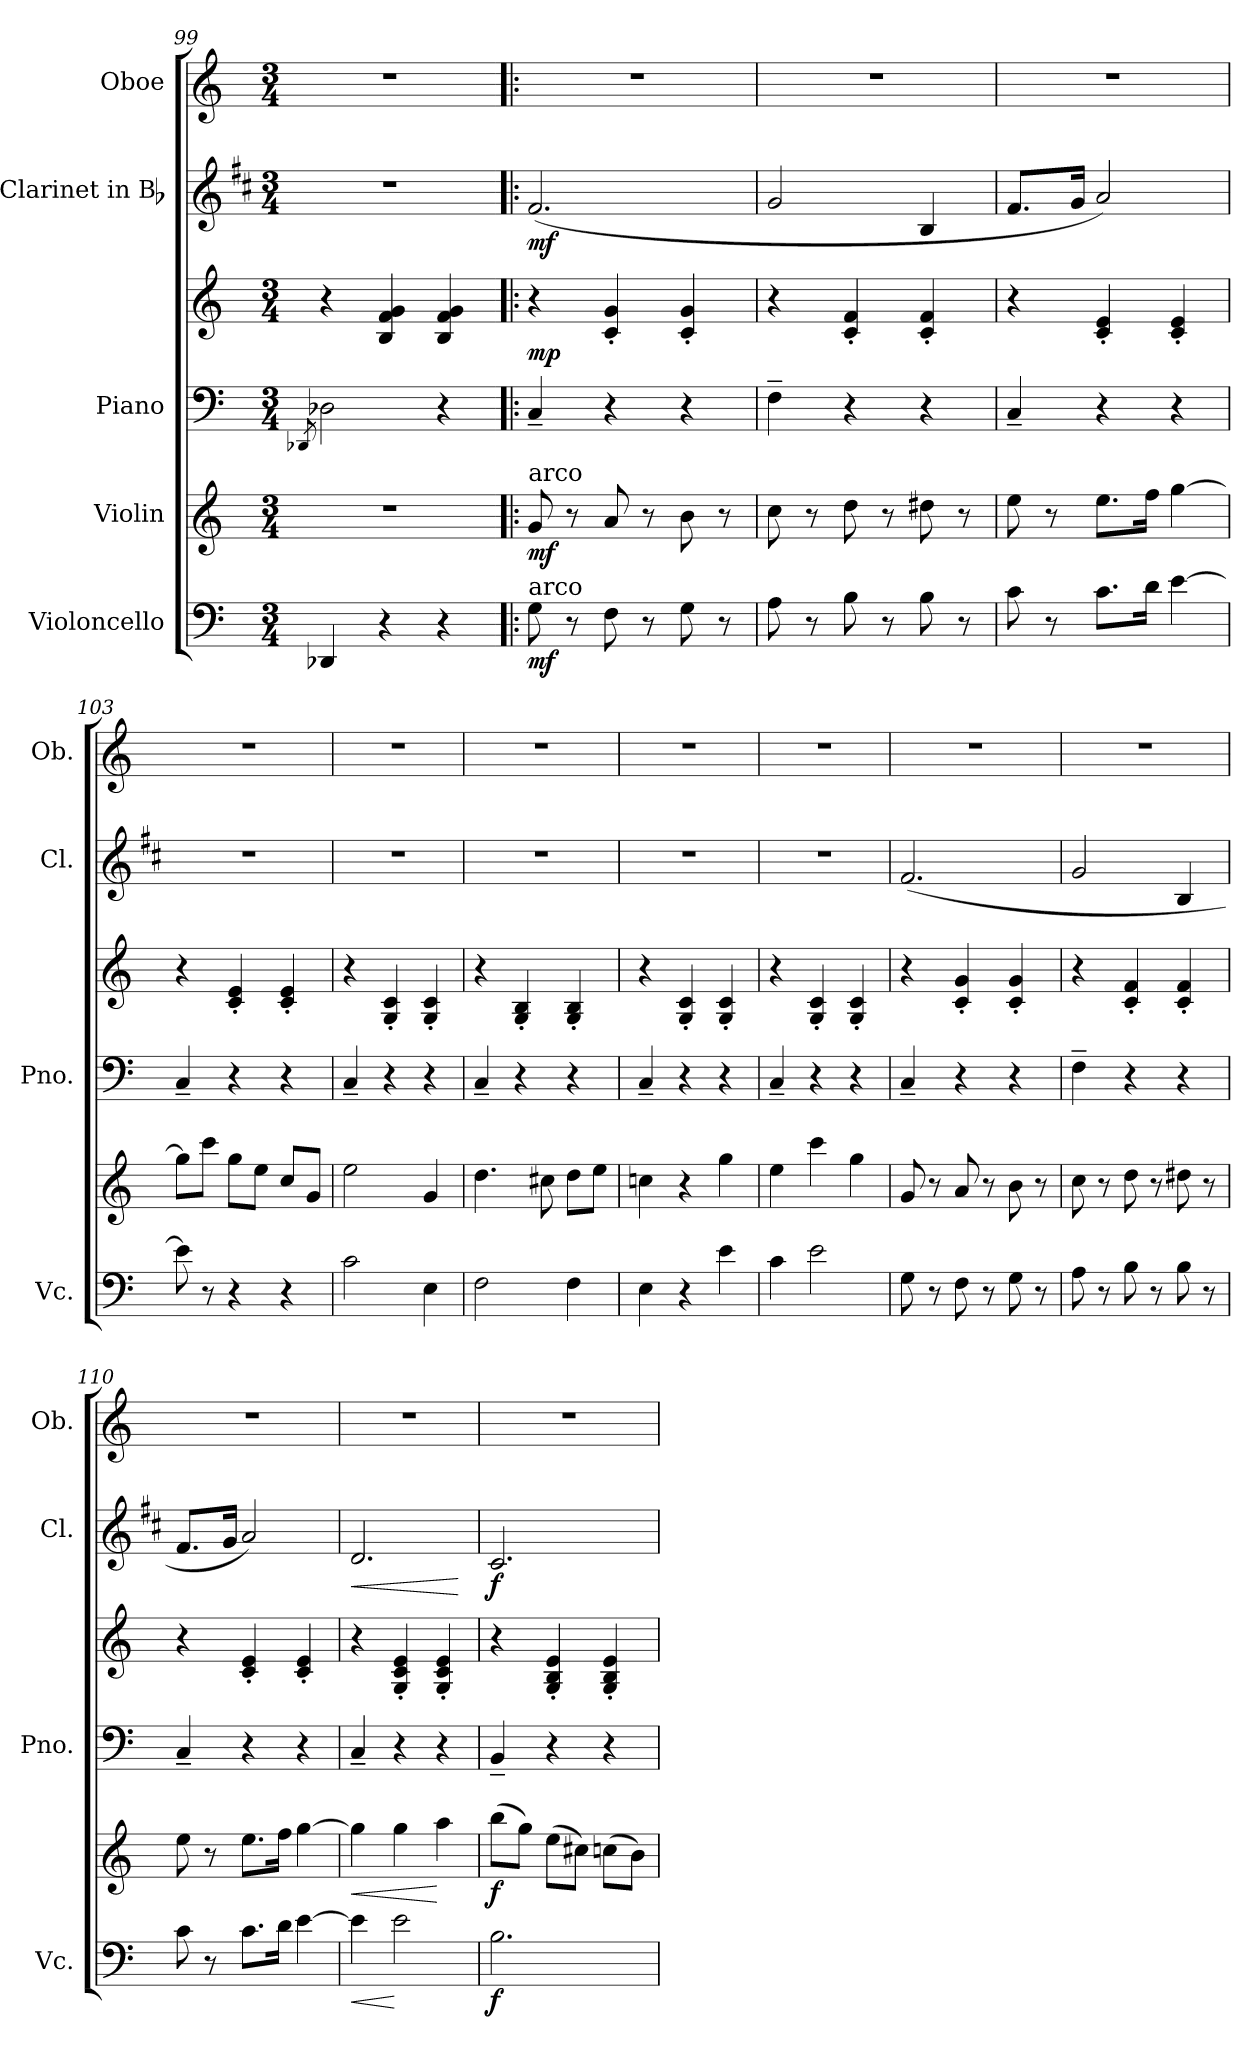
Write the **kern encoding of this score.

**kern	**dynam	**kern	**dynam	**kern	**kern	**dynam	**kern	**dynam	**kern
*part5	*part5	*part4	*part4	*part3	*part3	*part3	*part2	*part2	*part1
*staff6	*staff6	*staff5	*staff5	*staff4	*staff3	*staff3/4	*staff2	*staff2	*staff1
*I"Violoncello	*	*I"Violin	*	*I"Piano	*	*	*I"Clarinet in Bb	*	*I"Oboe
*I'Vc.	*	*	*	*I'Pno.	*	*	*I'Cl.	*	*I'Ob.
*clefF4	*	*clefG2	*	*clefF4	*clefG2	*	*clefG2	*	*clefG2
*	*	*	*	*	*	*	*ITrd1c2	*	*
*k[]	*	*k[]	*	*k[]	*k[]	*	*k[]	*	*k[]
*a:	*	*a:	*	*a:	*a:	*	*a:	*	*a:
*M3/4	*	*M3/4	*	*M3/4	*M3/4	*	*M3/4	*	*M3/4
=99	=99	=99	=99	=99	=99	=99	=99	=99	=99
.	.	.	.	8qDD-Xi/	.	.	.	.	.
!	!	!LO:N:vis=1	!	!	!	!	!LO:N:vis=1	!	!LO:N:vis=1
4DD-Xi/	.	2.r	.	2D-Xi\	4r	.	2.r	.	2.r
4r	.	.	.	.	4Bi/ 4fi 4gi	.	.	.	.
4r	.	.	.	4r	4Bi/ 4fi 4gi	.	.	.	.
=100!|:	=100!|:	=100!|:	=100!|:	=100!|:	=100!|:	=100!|:	=100!|:	=100!|:	=100!|:
!	!	!LO:TX:a:t=arco	!	!	!	!	!	!	!
!LO:TX:a:t=arco	!	!	!	!	!	!	!	!	!
!	!	!	!	!	!	!	!	!	!LO:N:vis=1
8Gi\	mf	8gi/	mf	4C~i/	4r	mp	(2.ei/	mf	2.r
8r	.	8r	.	.	.	.	.	.	.
8Fi\	.	8ai/	.	4r	4ci/' 4gi'	.	.	.	.
8r	.	8r	.	.	.	.	.	.	.
8Gi\	.	8bi\	.	4r	4ci/' 4gi'	.	.	.	.
8r	.	8r	.	.	.	.	.	.	.
=101	=101	=101	=101	=101	=101	=101	=101	=101	=101
!	!	!	!	!	!	!	!	!	!LO:N:vis=1
8Ai\	.	8cci\	.	4F~i\	4r	.	2fi/	.	2.r
8r	.	8r	.	.	.	.	.	.	.
8Bi\	.	8ddi\	.	4r	4ci/' 4fi'	.	.	.	.
8r	.	8r	.	.	.	.	.	.	.
8Bi\	.	8dd#Xi\	.	4r	4ci/' 4fi'	.	4Ai/	.	.
8r	.	8r	.	.	.	.	.	.	.
=102	=102	=102	=102	=102	=102	=102	=102	=102	=102
!	!	!	!	!	!	!	!	!	!LO:N:vis=1
8ci\	.	8eei\	.	4C~i/	4r	.	8.ei/L	.	2.r
8r	.	8r	.	.	.	.	.	.	.
.	.	.	.	.	.	.	16fi/Jk	.	.
8.ci\L	.	8.eei\L	.	4r	4ci/' 4ei'	.	2gi/)	.	.
16di\Jk	.	16ffi\Jk	.	.	.	.	.	.	.
[4ei\	.	[4ggi\	.	4r	4ci/' 4ei'	.	.	.	.
!!LO:LB:g=z
=103	=103	=103	=103	=103	=103	=103	=103	=103	=103
!	!	!	!	!	!	!	!LO:N:vis=1	!	!LO:N:vis=1
8ei\]	.	8ggi\L]	.	4C~i/	4r	.	2.r	.	2.r
8r	.	8ccci\J	.	.	.	.	.	.	.
4r	.	8ggi\L	.	4r	4ci/' 4ei'	.	.	.	.
.	.	8eei\J	.	.	.	.	.	.	.
4r	.	8cci/L	.	4r	4ci/' 4ei'	.	.	.	.
.	.	8gi/J	.	.	.	.	.	.	.
=104	=104	=104	=104	=104	=104	=104	=104	=104	=104
!	!	!	!	!	!	!	!LO:N:vis=1	!	!LO:N:vis=1
2ci\	.	2eei\	.	4C~i/	4r	.	2.r	.	2.r
.	.	.	.	4r	4Gi/' 4ci'	.	.	.	.
4Ei\	.	4gi/	.	4r	4Gi/' 4ci'	.	.	.	.
=105	=105	=105	=105	=105	=105	=105	=105	=105	=105
!	!	!	!	!	!	!	!LO:N:vis=1	!	!LO:N:vis=1
2Fi\	.	4.ddi\	.	4C~i/	4r	.	2.r	.	2.r
.	.	.	.	4r	4Gi/' 4Bi'	.	.	.	.
.	.	8cc#Xi\	.	.	.	.	.	.	.
4Fi\	.	8ddi\L	.	4r	4Gi/' 4Bi'	.	.	.	.
.	.	8eei\J	.	.	.	.	.	.	.
=106	=106	=106	=106	=106	=106	=106	=106	=106	=106
!	!	!	!	!	!	!	!LO:N:vis=1	!	!LO:N:vis=1
4Ei\	.	4ccni\	.	4C~i/	4r	.	2.r	.	2.r
4r	.	4r	.	4r	4Gi/' 4ci'	.	.	.	.
4ei\	.	4ggi\	.	4r	4Gi/' 4ci'	.	.	.	.
=107	=107	=107	=107	=107	=107	=107	=107	=107	=107
!	!	!	!	!	!	!	!LO:N:vis=1	!	!LO:N:vis=1
4ci\	.	4eei\	.	4C~i/	4r	.	2.r	.	2.r
2ei\	.	4ccci\	.	4r	4Gi/' 4ci'	.	.	.	.
.	.	4ggi\	.	4r	4Gi/' 4ci'	.	.	.	.
=108	=108	=108	=108	=108	=108	=108	=108	=108	=108
!	!	!	!	!	!	!	!	!	!LO:N:vis=1
8Gi\	.	8gi/	.	4C~i/	4r	.	(2.ei/	.	2.r
8r	.	8r	.	.	.	.	.	.	.
8Fi\	.	8ai/	.	4r	4ci/' 4gi'	.	.	.	.
8r	.	8r	.	.	.	.	.	.	.
8Gi\	.	8bi\	.	4r	4ci/' 4gi'	.	.	.	.
8r	.	8r	.	.	.	.	.	.	.
=109	=109	=109	=109	=109	=109	=109	=109	=109	=109
!	!	!	!	!	!	!	!	!	!LO:N:vis=1
8Ai\	.	8cci\	.	4F~i\	4r	.	2fi/	.	2.r
8r	.	8r	.	.	.	.	.	.	.
8Bi\	.	8ddi\	.	4r	4ci/' 4fi'	.	.	.	.
8r	.	8r	.	.	.	.	.	.	.
8Bi\	.	8dd#Xi\	.	4r	4ci/' 4fi'	.	4Ai/	.	.
8r	.	8r	.	.	.	.	.	.	.
=110	=110	=110	=110	=110	=110	=110	=110	=110	=110
!	!	!	!	!	!	!	!	!	!LO:N:vis=1
8ci\	.	8eei\	.	4C~i/	4r	.	8.ei/L	.	2.r
8r	.	8r	.	.	.	.	.	.	.
.	.	.	.	.	.	.	16fi/Jk	.	.
8.ci\L	.	8.eei\L	.	4r	4ci/' 4ei'	.	2gi/)	.	.
16di\Jk	.	16ffi\Jk	.	.	.	.	.	.	.
[4ei\	.	[4ggi\	.	4r	4ci/' 4ei'	.	.	.	.
=111	=111	=111	=111	=111	=111	=111	=111	=111	=111
!	!LO:HP:b	!	!LO:HP:b	!	!	!	!	!LO:HP:b	!LO:N:vis=1
4ei\]	<	4ggi\]	<	4C~i/	4r	.	2.ci/	<	2.r
2ei\	[	4ggi\	.	4r	4Gi/' 4ci' 4ei'	.	.	.	.
.	.	4aai\	[	4r	4Gi/' 4ci' 4ei'	.	.	.	.
.	.	.	.	.	.	.	.	[	.
=112	=112	=112	=112	=112	=112	=112	=112	=112	=112
!	!	!	!	!	!	!	!	!	!LO:N:vis=1
2.Bi\	f	(8bbi\L	f	4BB~i/	4r	.	2.Bi/	f	2.r
.	.	8ggi\J)	.	.	.	.	.	.	.
.	.	(8eei\L	.	4r	4Gi/' 4Bi' 4ei'	.	.	.	.
.	.	8cc#Xi\J)	.	.	.	.	.	.	.
.	.	(8ccni\L	.	4r	4Gi/' 4Bi' 4ei'	.	.	.	.
.	.	8bi\J)	.	.	.	.	.	.	.
=	=	=	=	=	=	=	=	=	=
*-	*-	*-	*-	*-	*-	*-	*-	*-	*-
